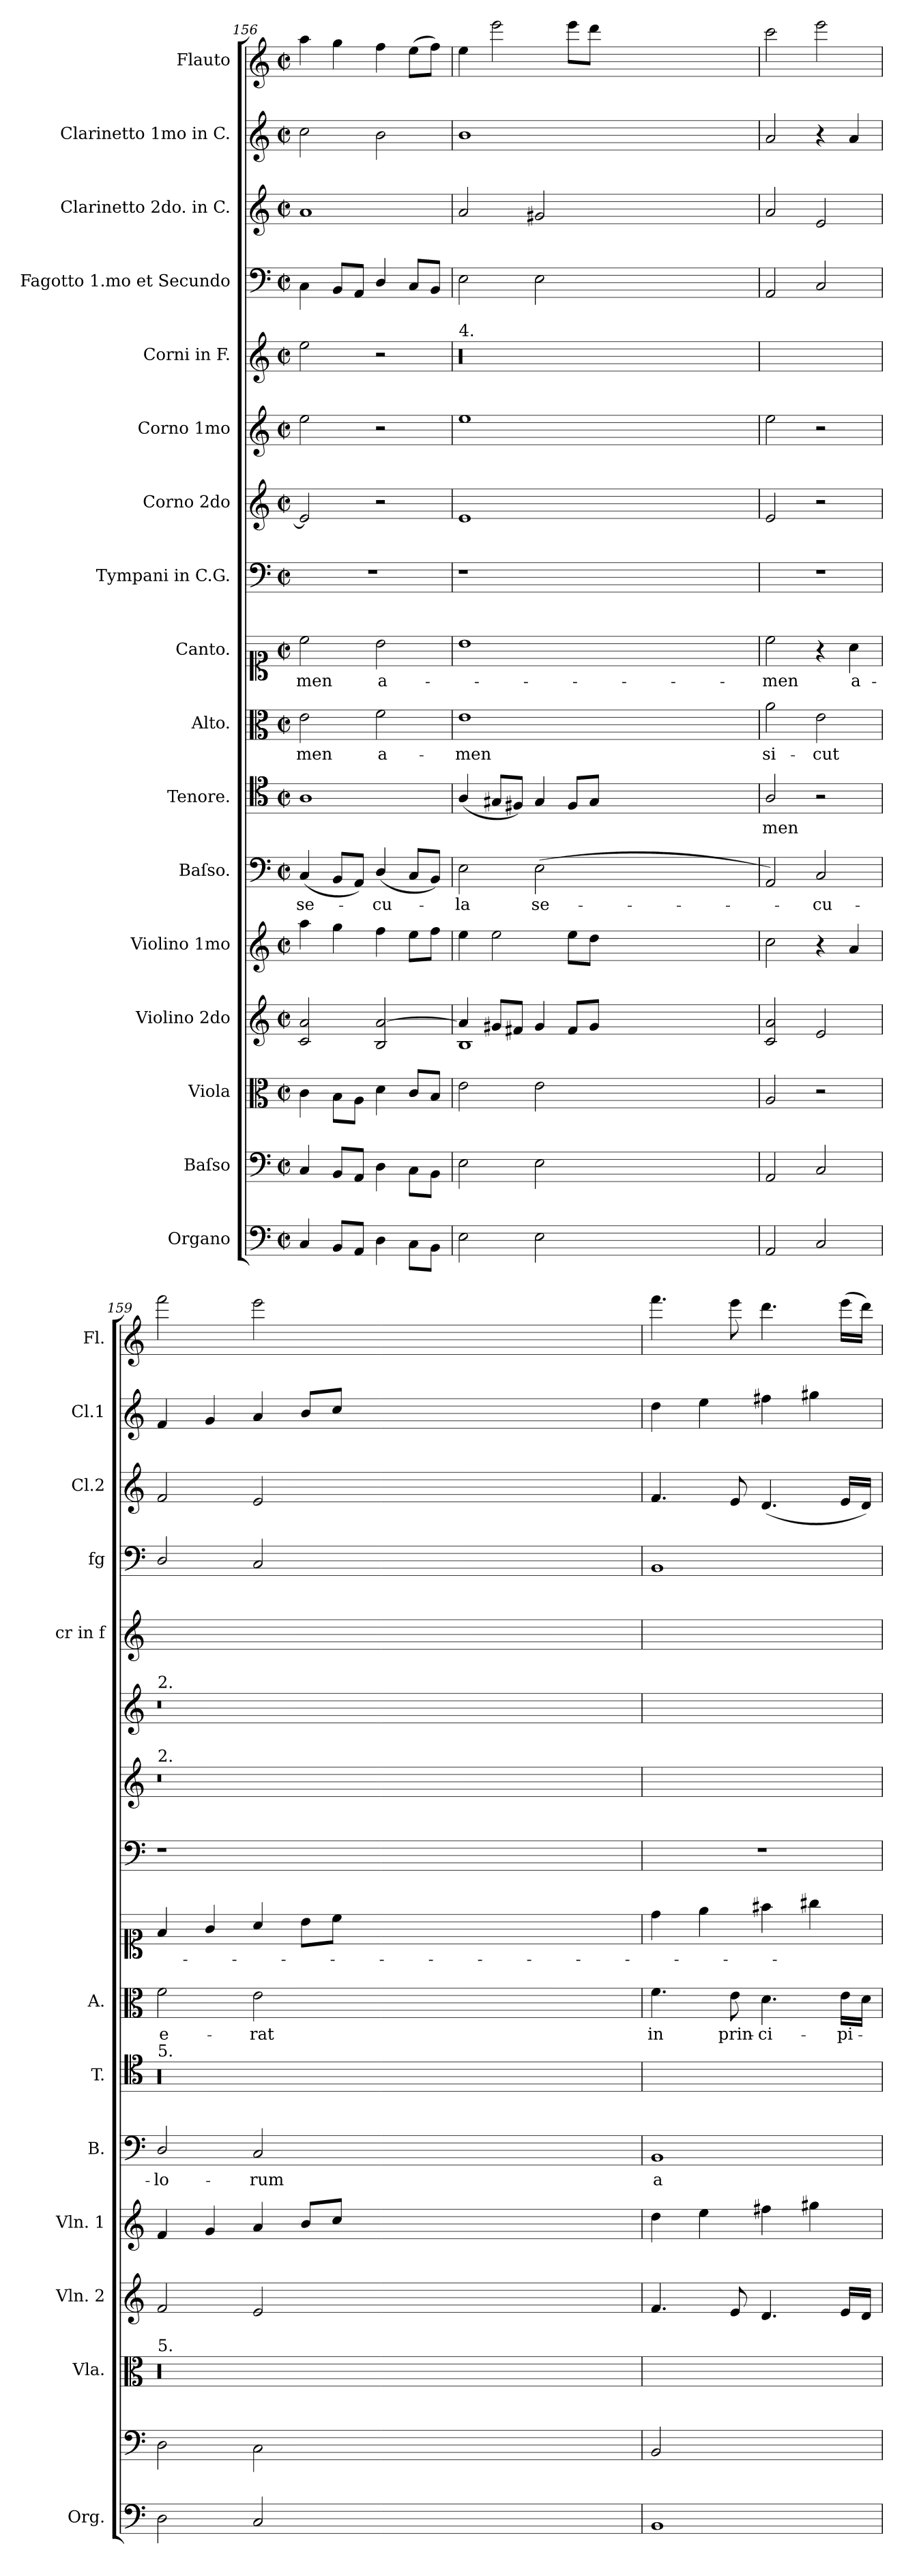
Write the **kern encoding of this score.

**kern	**kern	**kern	**kern	**kern	**kern	**text	**kern	**text	**kern	**text	**kern	**text	**kern	**kern	**kern	**kern	**kern	**kern	**kern	**kern
*part17	*part16	*part15	*part14	*part13	*part12	*part12	*part11	*part11	*part10	*part10	*part9	*part9	*part8	*part7	*part6	*part5	*part4	*part3	*part2	*part1
*staff17	*staff16	*staff15	*staff14	*staff13	*staff12	*staff12	*staff11	*staff11	*staff10	*staff10	*staff9	*staff9	*staff8	*staff7	*staff6	*staff5	*staff4	*staff3	*staff2	*staff1
*I"Organo	*I"Baſso	*I"Viola	*I"Violino 2do	*I"Violino 1mo	*I"Baſso.	*	*I"Tenore.	*	*I"Alto.	*	*I"Canto.	*	*I"Tympani in C.G.	*I"Corno 2do	*I"Corno 1mo	*I"Corni in F.	*I"Fagotto 1.mo et Secundo	*I"Clarinetto 2do. in C.	*I"Clarinetto 1mo in C.	*I"Flauto
*I'Org.	*	*I'Vla.	*I'Vln. 2	*I'Vln. 1	*I'B.	*	*I'T.	*	*I'A.	*	*	*	*	*	*	*I'cr in f	*I'fg	*I'Cl.2	*I'Cl.1	*I'Fl.
*clefF4	*clefF4	*clefC3	*clefG2	*clefG2	*clefF4	*	*clefC4	*	*clefC3	*	*clefC1	*	*clefF4	*clefG2	*clefG2	*clefG2	*clefF4	*clefG2	*clefG2	*clefG2
*	*	*	*	*	*	*	*	*	*	*	*	*	*	*	*	*ITrd4c7	*	*	*	*
*k[]	*k[]	*k[]	*k[]	*k[]	*k[]	*	*k[]	*	*k[]	*	*k[]	*	*k[]	*k[]	*k[]	*k[b-]	*k[]	*k[]	*k[]	*k[]
*M2/2	*M2/2	*M2/2	*M2/2	*M2/2	*M2/2	*	*M2/2	*	*M2/2	*	*M2/2	*	*M2/2	*M2/2	*M2/2	*M2/2	*M2/2	*M2/2	*M2/2	*M2/2
*met(c|)	*met(c|)	*met(c|)	*met(c|)	*met(c|)	*met(c|)	*	*met(c|)	*	*met(c|)	*	*met(c|)	*	*met(c|)	*met(c|)	*met(c|)	*met(c|)	*met(c|)	*met(c|)	*met(c|)	*met(c|)
=156	=156	=156	=156	=156	=156	=156	=156	=156	=156	=156	=156	=156	=156	=156	=156	=156	=156	=156	=156	=156
4C/	4C/	4c\	2c/ 2a/	4aa\	(4C/	se-	1A\	.	2e\	-men	2cc\	-men	1r	2e/]	2ee\	2a\	4C\	1a/	2cc\	4aa\
8BB/L	8BB/L	8B\L	.	4gg\	8BB/L	.	.	.	.	.	.	.	.	.	.	.	8BB/L	.	.	4gg\
8AA/J	8AA/J	8A\J	.	.	8AA/J)	.	.	.	.	.	.	.	.	.	.	.	8AA/J	.	.	.
4D\	4D\	4d\	2B/ [2a/	4ff\	(4D/	-cu-	.	.	2f\	a-	2b\	a-	.	2r	2r	2r	4D/	.	2b\	4ff\
8C\L	8C\L	8c/L	.	8ee\L	8C/L	.	.	.	.	.	.	.	.	.	.	.	8C/L	.	.	(8ee\L
8BB\J	8BB\J	8B/J	.	8ff\J	8BB/J)	.	.	.	.	.	.	.	.	.	.	.	8BB/J	.	.	8ff\J)
=157	=157	=157	=157	=157	=157	=157	=157	=157	=157	=157	=157	=157	=157	=157	=157	=157	=157	=157	=157	=157
*	*	*	*^	*	*	*	*	*	*	*	*	*	*	*	*	*	*	*	*	*
!	!	!	!	!	!	!	!	!	!	!	!	!	!	!	!	!	!LO:TX:a:t=4.	!	!	!	!
2E\	2E\	2e\	4a/]	1B\	4ee\	2E\	-la	(4A/	.	1e\	-men	1b\	.	1r	1e/	1ee\	00r	2E\	2a/	1b\	4ee\
.	.	.	8g#X/L	.	2ee\	.	.	8G#X/L	.	.	.	.	.	.	.	.	.	.	.	.	2eee\
.	.	.	8f#X/J	.	.	.	.	8F#X/J)	.	.	.	.	.	.	.	.	.	.	.	.	.
2E\	2E\	2e\	4g#/	.	.	(2E\	se-	4G#/	.	.	.	.	.	.	.	.	.	2E\	2g#X/	.	.
.	.	.	8f#/L	.	8ee\L	.	.	8F#/L	.	.	.	.	.	.	.	.	.	.	.	.	8eee\L
.	.	.	8g#/J	.	8dd\J	.	.	8G#/J	.	.	.	.	.	.	.	.	.	.	.	.	8ddd\J
0.ryy	0.ryy	0.ryy	0.ryy	0.ryy	0.ryy	0.ryy	.	0.ryy	.	0.ryy	.	0.ryy	.	0.ryy	0.ryy	0.ryy	.	0.ryy	0.ryy	0.ryy	0.ryy
*	*	*	*v	*v	*	*	*	*	*	*	*	*	*	*	*	*	*	*	*	*	*
=158	=158	=158	=158	=158	=158	=158	=158	=158	=158	=158	=158	=158	=158	=158	=158	=158	=158	=158	=158	=158
2AA/	2AA/	2A/	2c/ 2a/	2cc\	2AA/)	.	2A/	-men	2a\	si-	2cc\	-men	1r	2e/	2ee\	1ryy	2AA/	2a/	2a/	2ccc\
2C/	2C/	2r	2e/	4r	2C/	-cu-	2r	.	2e\	-cut	4r	.	.	2r	2r	.	2C/	2e/	4r	2eee\
.	.	.	.	4a/	.	.	.	.	.	.	4a\	a-	.	.	.	.	.	.	4a/	.
=159	=159	=159	=159	=159	=159	=159	=159	=159	=159	=159	=159	=159	=159	=159	=159	=159	=159	=159	=159	=159
!	!	!	!	!	!	!	!	!	!	!	!	!	!	!	!LO:TX:a:t=2.	!	!	!	!	!
!	!	!	!	!	!	!	!	!	!	!	!	!	!	!LO:TX:a:t=2.	!	!	!	!	!	!
!	!	!	!	!	!	!	!LO:TX:a:t=5.	!	!	!	!	!	!	!	!	!	!	!	!	!
!	!	!LO:TX:a:t=5.	!	!	!	!	!	!	!	!	!	!	!	!	!	!	!	!	!	!
2D\	2D\	00r	2f/	4f/	2D/	-lo-	00r	.	2f\	e-	4f/	.	1r	0r	0r	00ryy	2D/	2f/	4f/	2fff\
.	.	.	.	4g/	.	.	.	.	.	.	4g/	.	.	.	.	.	.	.	4g/	.
2C/	2C\	.	2e/	4a/	2C/	-rum	.	.	2e\	-rat	4a/	.	.	.	.	.	2C/	2e/	4a/	2eee\
.	.	.	.	8b/L	.	.	.	.	.	.	8b\L	.	.	.	.	.	.	.	8b/L	.
.	.	.	.	8cc/J	.	.	.	.	.	.	8cc\J	.	.	.	.	.	.	.	8cc/J	.
0.ryy	0.ryy	.	0.ryy	0.ryy	0.ryy	.	.	.	0.ryy	.	0.ryy	.	0.ryy	.	.	.	0.ryy	0.ryy	0.ryy	0.ryy
.	.	.	.	.	.	.	.	.	.	.	.	.	.	0ryy	0ryy	.	.	.	.	.
=160	=160	=160	=160	=160	=160	=160	=160	=160	=160	=160	=160	=160	=160	=160	=160	=160	=160	=160	=160	=160
!	!LO:N:vis=2	!	!	!	!	!	!	!	!	!	!	!	!	!	!	!	!	!	!	!
1BB/	1BB/	1ryy	4.f/	4dd\	1BB/	a-	1ryy	.	4.f\	in	4dd\	.	1r	1ryy	1ryy	1ryy	1BB/	4.f/	4dd\	4.fff\
.	.	.	.	4ee\	.	.	.	.	.	.	4ee\	.	.	.	.	.	.	.	4ee\	.
.	.	.	8e/	.	.	.	.	.	8e\	prin-	.	.	.	.	.	.	.	8e/	.	8eee\
.	.	.	4.d/	4ff#X\	.	.	.	.	4.d\	-ci-	4ff#X\	.	.	.	.	.	.	(4.d/	4ff#X\	4.ddd\
.	.	.	.	4gg#X\	.	.	.	.	.	.	4gg#X\	.	.	.	.	.	.	.	4gg#X\	.
.	.	.	16e/LL	.	.	.	.	.	16e\LL	-pi-	.	.	.	.	.	.	.	16e/LL	.	(16eee\LL
.	.	.	16d/JJ	.	.	.	.	.	16d\JJ	.	.	.	.	.	.	.	.	16d/JJ)	.	16ddd\JJ)
=	=	=	=	=	=	=	=	=	=	=	=	=	=	=	=	=	=	=	=	=
*-	*-	*-	*-	*-	*-	*-	*-	*-	*-	*-	*-	*-	*-	*-	*-	*-	*-	*-	*-	*-
